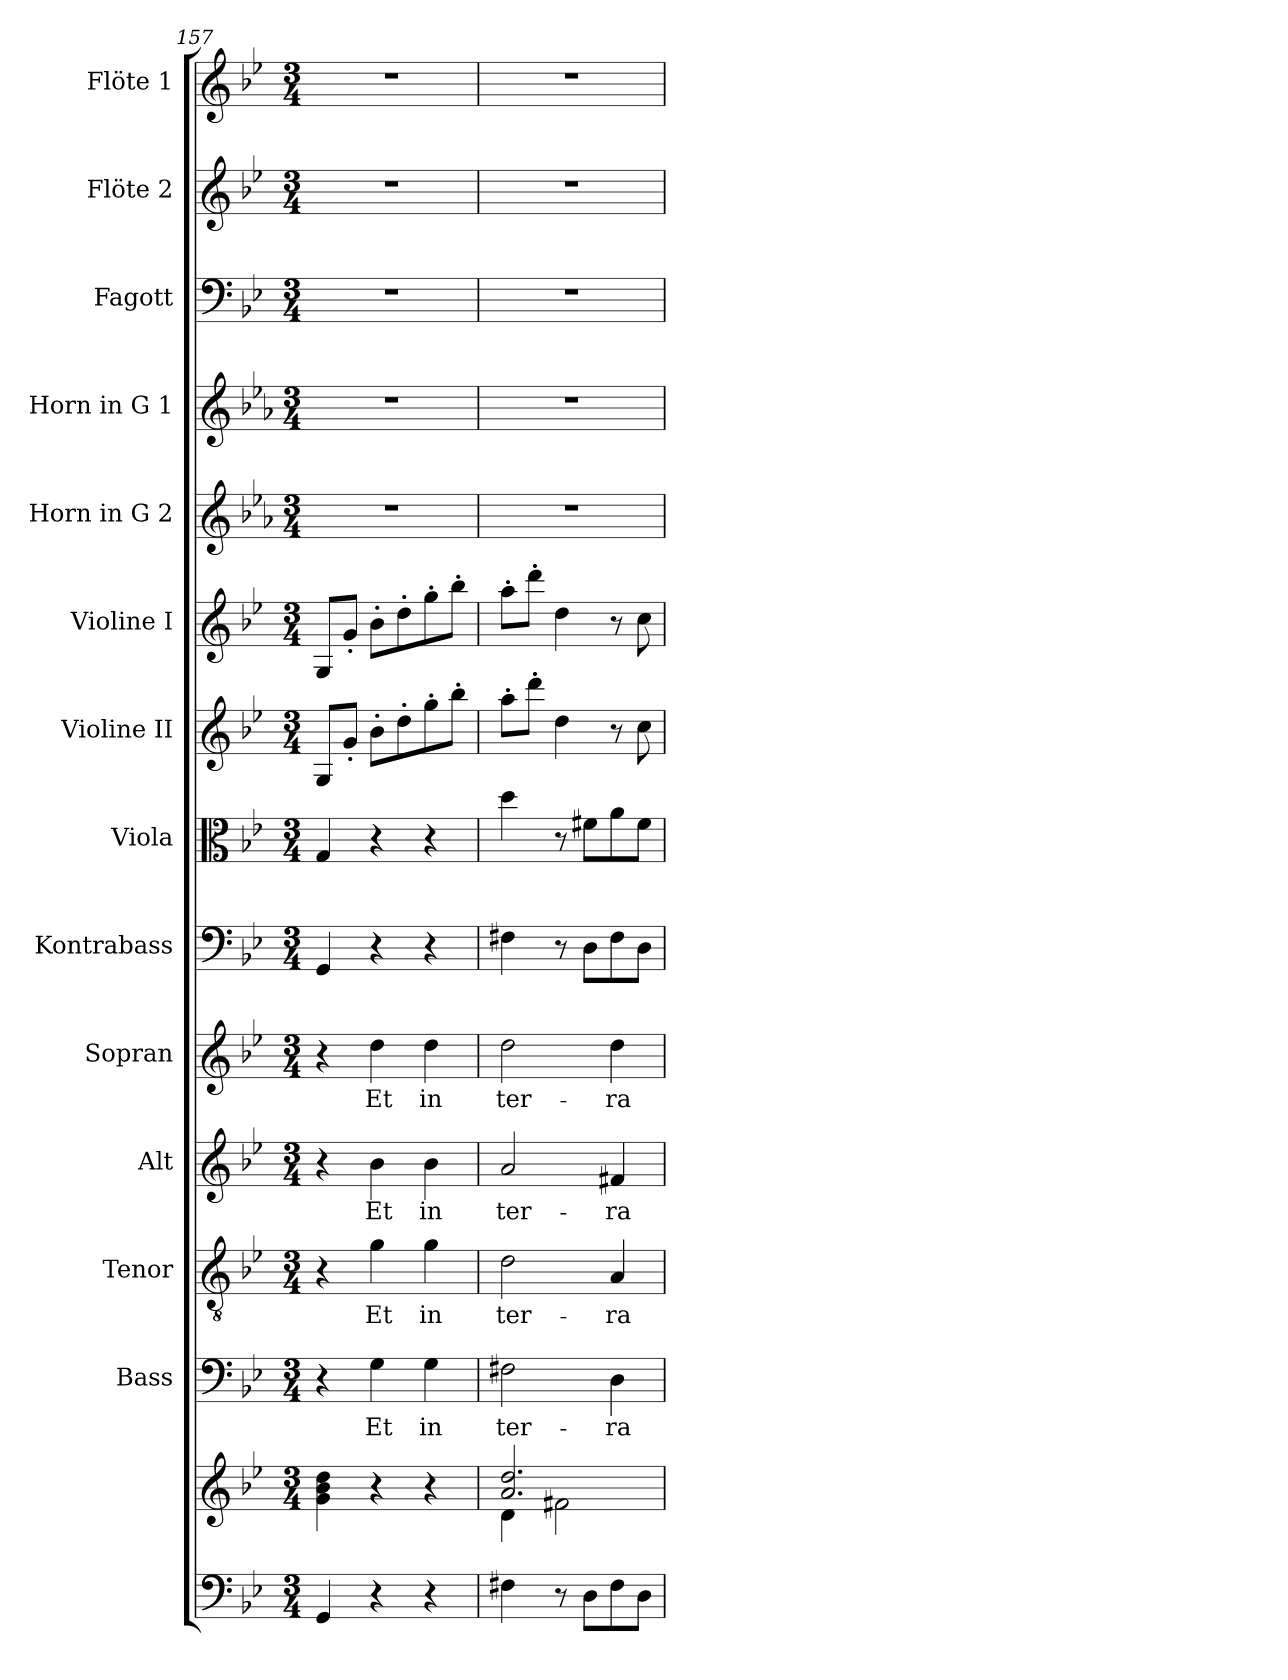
**kern	**kern	**kern	**text	**kern	**text	**kern	**text	**kern	**text	**kern	**kern	**kern	**kern	**kern	**kern	**kern	**kern	**kern
*part14	*part14	*part13	*part13	*part12	*part12	*part11	*part11	*part10	*part10	*part9	*part8	*part7	*part6	*part5	*part4	*part3	*part2	*part1
*staff15	*staff14	*staff13	*staff13	*staff12	*staff12	*staff11	*staff11	*staff10	*staff10	*staff9	*staff8	*staff7	*staff6	*staff5	*staff4	*staff3	*staff2	*staff1
*	*	*I"Bass	*	*I"Tenor	*	*I"Alt	*	*I"Sopran	*	*I"Kontrabass	*I"Viola	*I"Violine II	*I"Violine I	*I"Horn in G 2	*I"Horn in G 1	*I"Fagott	*I"Flöte 2	*I"Flöte 1
*	*	*I'B.	*	*I'T.	*	*I'A.	*	*I'S.	*	*I'Kb.	*I'Vla.	*I'Vl. II	*I'Vl. I	*	*	*I'Fg.	*I'Fl. 2	*I'Fl. 1
*clefF4	*clefG2	*clefF4	*	*clefGv2	*	*clefG2	*	*clefG2	*	*clefF4	*clefC3	*clefG2	*clefG2	*clefG2	*clefG2	*clefF4	*clefG2	*clefG2
*	*	*	*	*	*	*	*	*	*	*ITrd7c12	*	*	*	*ITrd3c5	*ITrd3c5	*	*	*
*k[b-e-]	*k[b-e-]	*k[b-e-]	*	*k[b-e-]	*	*k[b-e-]	*	*k[b-e-]	*	*k[b-e-]	*k[b-e-]	*k[b-e-]	*k[b-e-]	*k[b-e-]	*k[b-e-]	*k[b-e-]	*k[b-e-]	*k[b-e-]
*B-:	*B-:	*B-:	*	*B-:	*	*B-:	*	*B-:	*	*B-:	*B-:	*B-:	*B-:	*B-:	*B-:	*B-:	*B-:	*B-:
*M3/4	*M3/4	*M3/4	*	*M3/4	*	*M3/4	*	*M3/4	*	*M3/4	*M3/4	*M3/4	*M3/4	*M3/4	*M3/4	*M3/4	*M3/4	*M3/4
=157	=157	=157	=157	=157	=157	=157	=157	=157	=157	=157	=157	=157	=157	=157	=157	=157	=157	=157
4GG/	4g\ 4b-\ 4dd\	4r	.	4r	.	4r	.	4r	.	4GGG/	4G/	8G/L	8G/L	2.r	2.r	2.r	2.r	2.r
.	.	.	.	.	.	.	.	.	.	.	.	8g'</J	8g'</J	.	.	.	.	.
!	!	!	!LO:LY:b	!	!LO:LY:b	!	!LO:LY:b	!	!LO:LY:b	!	!	!	!	!	!	!	!	!
4r	4r	4G\	Et	4g\	Et	4b-\	Et	4dd\	Et	4r	4r	8b-'>\L	8b-'>\L	.	.	.	.	.
.	.	.	.	.	.	.	.	.	.	.	.	8dd'>\	8dd'>\	.	.	.	.	.
!	!	!	!LO:LY:b	!	!LO:LY:b	!	!LO:LY:b	!	!LO:LY:b	!	!	!	!	!	!	!	!	!
4r	4r	4G\	in	4g\	in	4b-\	in	4dd\	in	4r	4r	8gg'>\	8gg'>\	.	.	.	.	.
.	.	.	.	.	.	.	.	.	.	.	.	8bb-'>\J	8bb-'>\J	.	.	.	.	.
=158	=158	=158	=158	=158	=158	=158	=158	=158	=158	=158	=158	=158	=158	=158	=158	=158	=158	=158
*	*^	*	*	*	*	*	*	*	*	*	*	*	*	*	*	*	*	*
!	!	!	!	!LO:LY:b	!	!LO:LY:b	!	!LO:LY:b	!	!LO:LY:b	!	!	!	!	!	!	!	!	!
4F#X\	2.a/ 2.dd/	4d\	2F#X\	ter-	2d\	ter-	2a/	ter-	2dd\	ter-	4FF#X\	4dd\	8aa'>\L	8aa'>\L	2.r	2.r	2.r	2.r	2.r
.	.	.	.	.	.	.	.	.	.	.	.	.	8ddd'>\J	8ddd'>\J	.	.	.	.	.
8r	.	2f#X\	.	.	.	.	.	.	.	.	8r	8r	4dd\	4dd\	.	.	.	.	.
8D\L	.	.	.	.	.	.	.	.	.	.	8DD\L	8f#X\L	.	.	.	.	.	.	.
!	!	!	!	!LO:LY:b	!	!LO:LY:b	!	!LO:LY:b	!	!LO:LY:b	!	!	!	!	!	!	!	!	!
8F#\	.	.	4D\	-ra	4A/	-ra	4f#X/	-ra	4dd\	-ra	8FF#\	8a\	8r	8r	.	.	.	.	.
8D\J	.	.	.	.	.	.	.	.	.	.	8DD\J	8f#\J	8cc\	8cc\	.	.	.	.	.
*	*v	*v	*	*	*	*	*	*	*	*	*	*	*	*	*	*	*	*	*
=	=	=	=	=	=	=	=	=	=	=	=	=	=	=	=	=	=	=
*-	*-	*-	*-	*-	*-	*-	*-	*-	*-	*-	*-	*-	*-	*-	*-	*-	*-	*-
